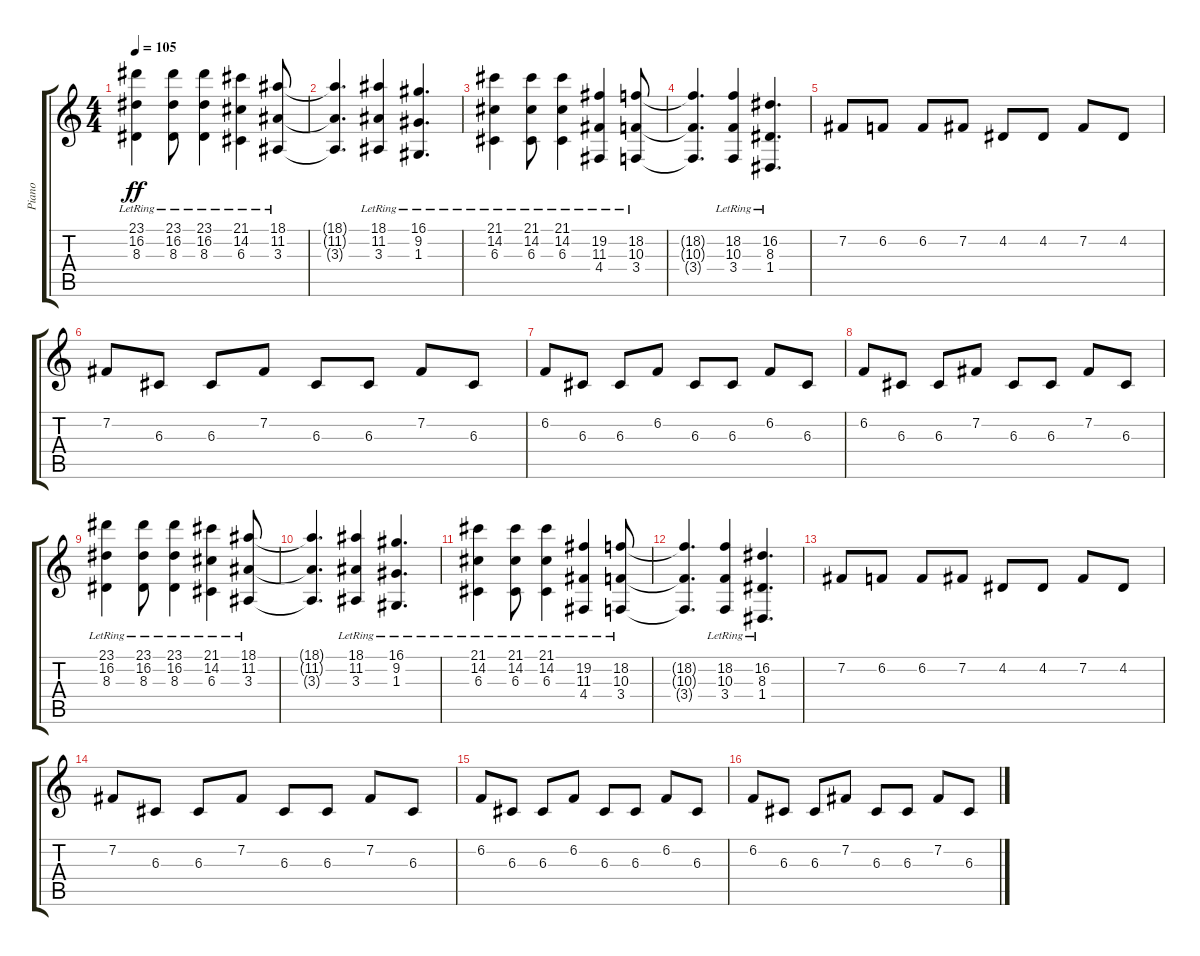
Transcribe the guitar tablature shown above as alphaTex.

\track ("Piano" "Piano") {instrument brightacousticpiano}
\staff {score tabs}
\tuning (E4 B3 G3 D3 A2 E2) {hide}
\ts (4 4)
\tempo 105
\clef g2
\ks c
(23.1{lr} 16.2 8.3{lr}).4{dy ff} (23.1 16.2 8.3{lr}).8 (23.1{lr} 16.2 8.3{lr}).4 (21.1{lr} 14.2 6.3{lr}).4 (18.1{lr} 11.2 3.3{lr}).8 |
(18.1{t} 11.2{t} 3.3{t}).4{d} (18.1{lr} 11.2 3.3{lr}).4 (16.1{lr} 9.2 1.3{lr}).4{d} |
(21.1{lr} 14.2 6.3{lr}).4 (21.1 14.2 6.3{lr}).8 (21.1{lr} 14.2 6.3{lr}).4 (19.2 11.3 4.4{lr}).4 (18.2{lr} 10.3 3.4{lr}).8 |
(18.2{t} 10.3{t} 3.4{t}).4{d} (18.2{lr} 10.3 3.4{lr}).4 (16.2{lr} 8.3 1.4{lr}).4{d} |
7.2.8 6.2.8 6.2.8 7.2.8 4.2.8 4.2.8 7.2.8 4.2.8 |
7.2.8 6.3.8 6.3.8 7.2.8 6.3.8 6.3.8 7.2.8 6.3.8 |
6.2.8 6.3.8 6.3.8 6.2.8 6.3.8 6.3.8 6.2.8 6.3.8 |
6.2.8 6.3.8 6.3.8 7.2.8 6.3.8 6.3.8 7.2.8 6.3.8 |
(23.1{lr} 16.2 8.3{lr}).4 (23.1 16.2 8.3{lr}).8 (23.1{lr} 16.2 8.3{lr}).4 (21.1{lr} 14.2 6.3{lr}).4 (18.1{lr} 11.2 3.3{lr}).8 |
(18.1{t} 11.2{t} 3.3{t}).4{d} (18.1{lr} 11.2 3.3{lr}).4 (16.1{lr} 9.2 1.3{lr}).4{d} |
(21.1{lr} 14.2 6.3{lr}).4 (21.1 14.2 6.3{lr}).8 (21.1{lr} 14.2 6.3{lr}).4 (19.2 11.3 4.4{lr}).4 (18.2{lr} 10.3 3.4{lr}).8 |
(18.2{t} 10.3{t} 3.4{t}).4{d} (18.2{lr} 10.3 3.4{lr}).4 (16.2{lr} 8.3 1.4{lr}).4{d} |
7.2.8 6.2.8 6.2.8 7.2.8 4.2.8 4.2.8 7.2.8 4.2.8 |
7.2.8 6.3.8 6.3.8 7.2.8 6.3.8 6.3.8 7.2.8 6.3.8 |
6.2.8 6.3.8 6.3.8 6.2.8 6.3.8 6.3.8 6.2.8 6.3.8 |
6.2.8 6.3.8 6.3.8 7.2.8 6.3.8 6.3.8 7.2.8 6.3.8
